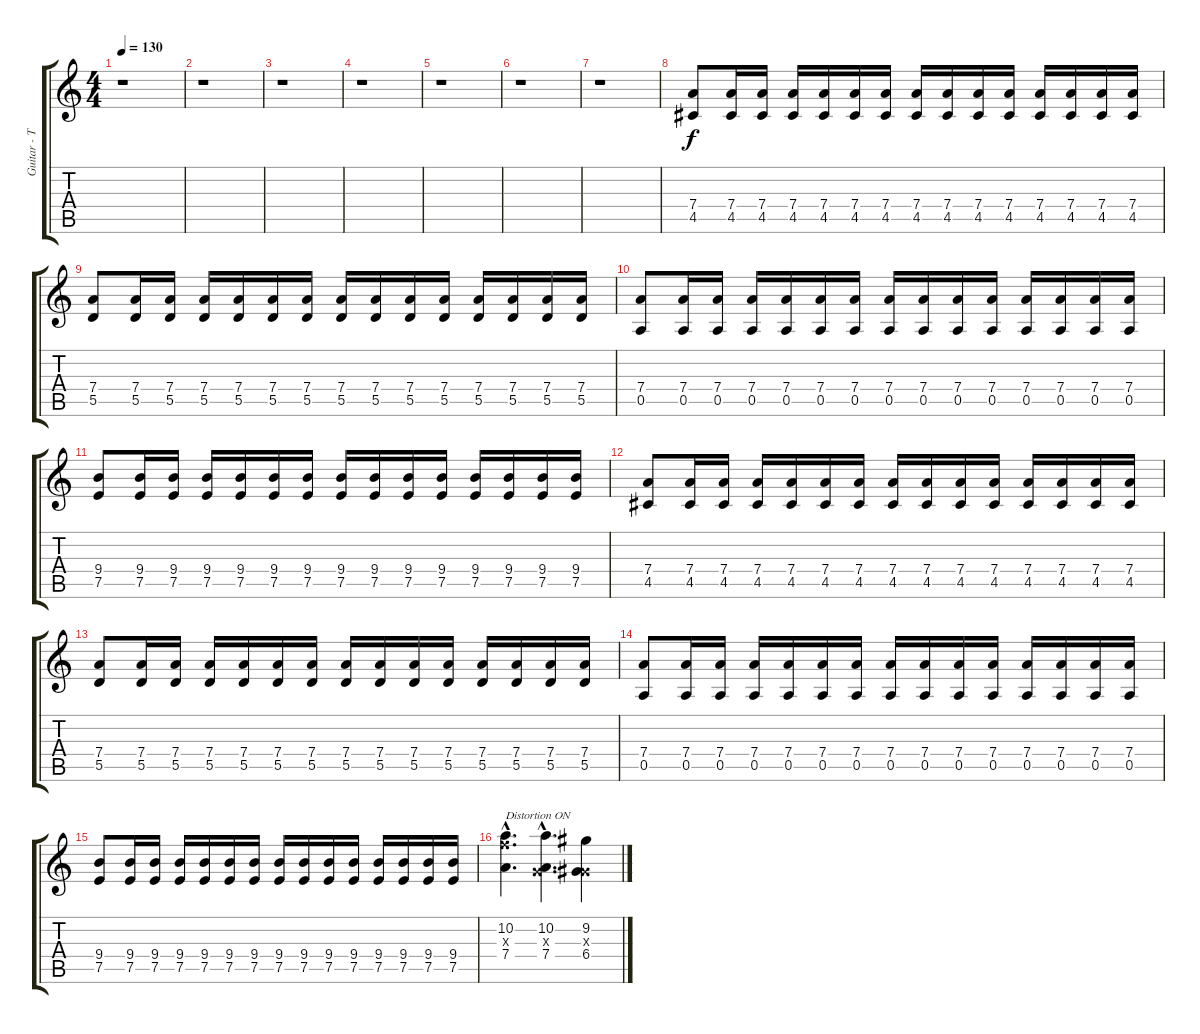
\track ("Guitar - Tom Mattew Delonge" "Guitar - T") {instrument overdrivenguitar}
\staff {score tabs}
\tuning (E4 B3 G3 D3 A2 E2) {hide}
\ts (4 4)
\tempo 130
\clef g2
\ks c
r.1{dy f} |
r.1 |
r.1 |
r.1 |
r.1 |
r.1 |
r.1 |
(7.4 4.5).8 (7.4 4.5).16 (7.4 4.5).16 (7.4 4.5).16 (7.4 4.5).16 (7.4 4.5).16 (7.4 4.5).16 (7.4 4.5).16 (7.4 4.5).16 (7.4 4.5).16 (7.4 4.5).16 (7.4 4.5).16 (7.4 4.5).16 (7.4 4.5).16 (7.4 4.5).16 |
(7.4 5.5).8 (7.4 5.5).16 (7.4 5.5).16 (7.4 5.5).16 (7.4 5.5).16 (7.4 5.5).16 (7.4 5.5).16 (7.4 5.5).16 (7.4 5.5).16 (7.4 5.5).16 (7.4 5.5).16 (7.4 5.5).16 (7.4 5.5).16 (7.4 5.5).16 (7.4 5.5).16 |
(7.4 0.5).8 (7.4 0.5).16 (7.4 0.5).16 (7.4 0.5).16 (7.4 0.5).16 (7.4 0.5).16 (7.4 0.5).16 (7.4 0.5).16 (7.4 0.5).16 (7.4 0.5).16 (7.4 0.5).16 (7.4 0.5).16 (7.4 0.5).16 (7.4 0.5).16 (7.4 0.5).16 |
(9.4 7.5).8 (9.4 7.5).16 (9.4 7.5).16 (9.4 7.5).16 (9.4 7.5).16 (9.4 7.5).16 (9.4 7.5).16 (9.4 7.5).16 (9.4 7.5).16 (9.4 7.5).16 (9.4 7.5).16 (9.4 7.5).16 (9.4 7.5).16 (9.4 7.5).16 (9.4 7.5).16 |
(7.4 4.5).8 (7.4 4.5).16 (7.4 4.5).16 (7.4 4.5).16 (7.4 4.5).16 (7.4 4.5).16 (7.4 4.5).16 (7.4 4.5).16 (7.4 4.5).16 (7.4 4.5).16 (7.4 4.5).16 (7.4 4.5).16 (7.4 4.5).16 (7.4 4.5).16 (7.4 4.5).16 |
(7.4 5.5).8 (7.4 5.5).16 (7.4 5.5).16 (7.4 5.5).16 (7.4 5.5).16 (7.4 5.5).16 (7.4 5.5).16 (7.4 5.5).16 (7.4 5.5).16 (7.4 5.5).16 (7.4 5.5).16 (7.4 5.5).16 (7.4 5.5).16 (7.4 5.5).16 (7.4 5.5).16 |
(7.4 0.5).8 (7.4 0.5).16 (7.4 0.5).16 (7.4 0.5).16 (7.4 0.5).16 (7.4 0.5).16 (7.4 0.5).16 (7.4 0.5).16 (7.4 0.5).16 (7.4 0.5).16 (7.4 0.5).16 (7.4 0.5).16 (7.4 0.5).16 (7.4 0.5).16 (7.4 0.5).16 |
(9.4 7.5).8 (9.4 7.5).16 (9.4 7.5).16 (9.4 7.5).16 (9.4 7.5).16 (9.4 7.5).16 (9.4 7.5).16 (9.4 7.5).16 (9.4 7.5).16 (9.4 7.5).16 (9.4 7.5).16 (9.4 7.5).16 (9.4 7.5).16 (9.4 7.5).16 (9.4 7.5).16 |
(10.2{hac} 10.3{hac x} 7.4{hac}).4{d txt "Distortion ON" instrument distortionguitar} (10.2{hac} 0.3{hac x} 7.4{hac}).4{d} (9.2 0.3{x} 6.4).4
